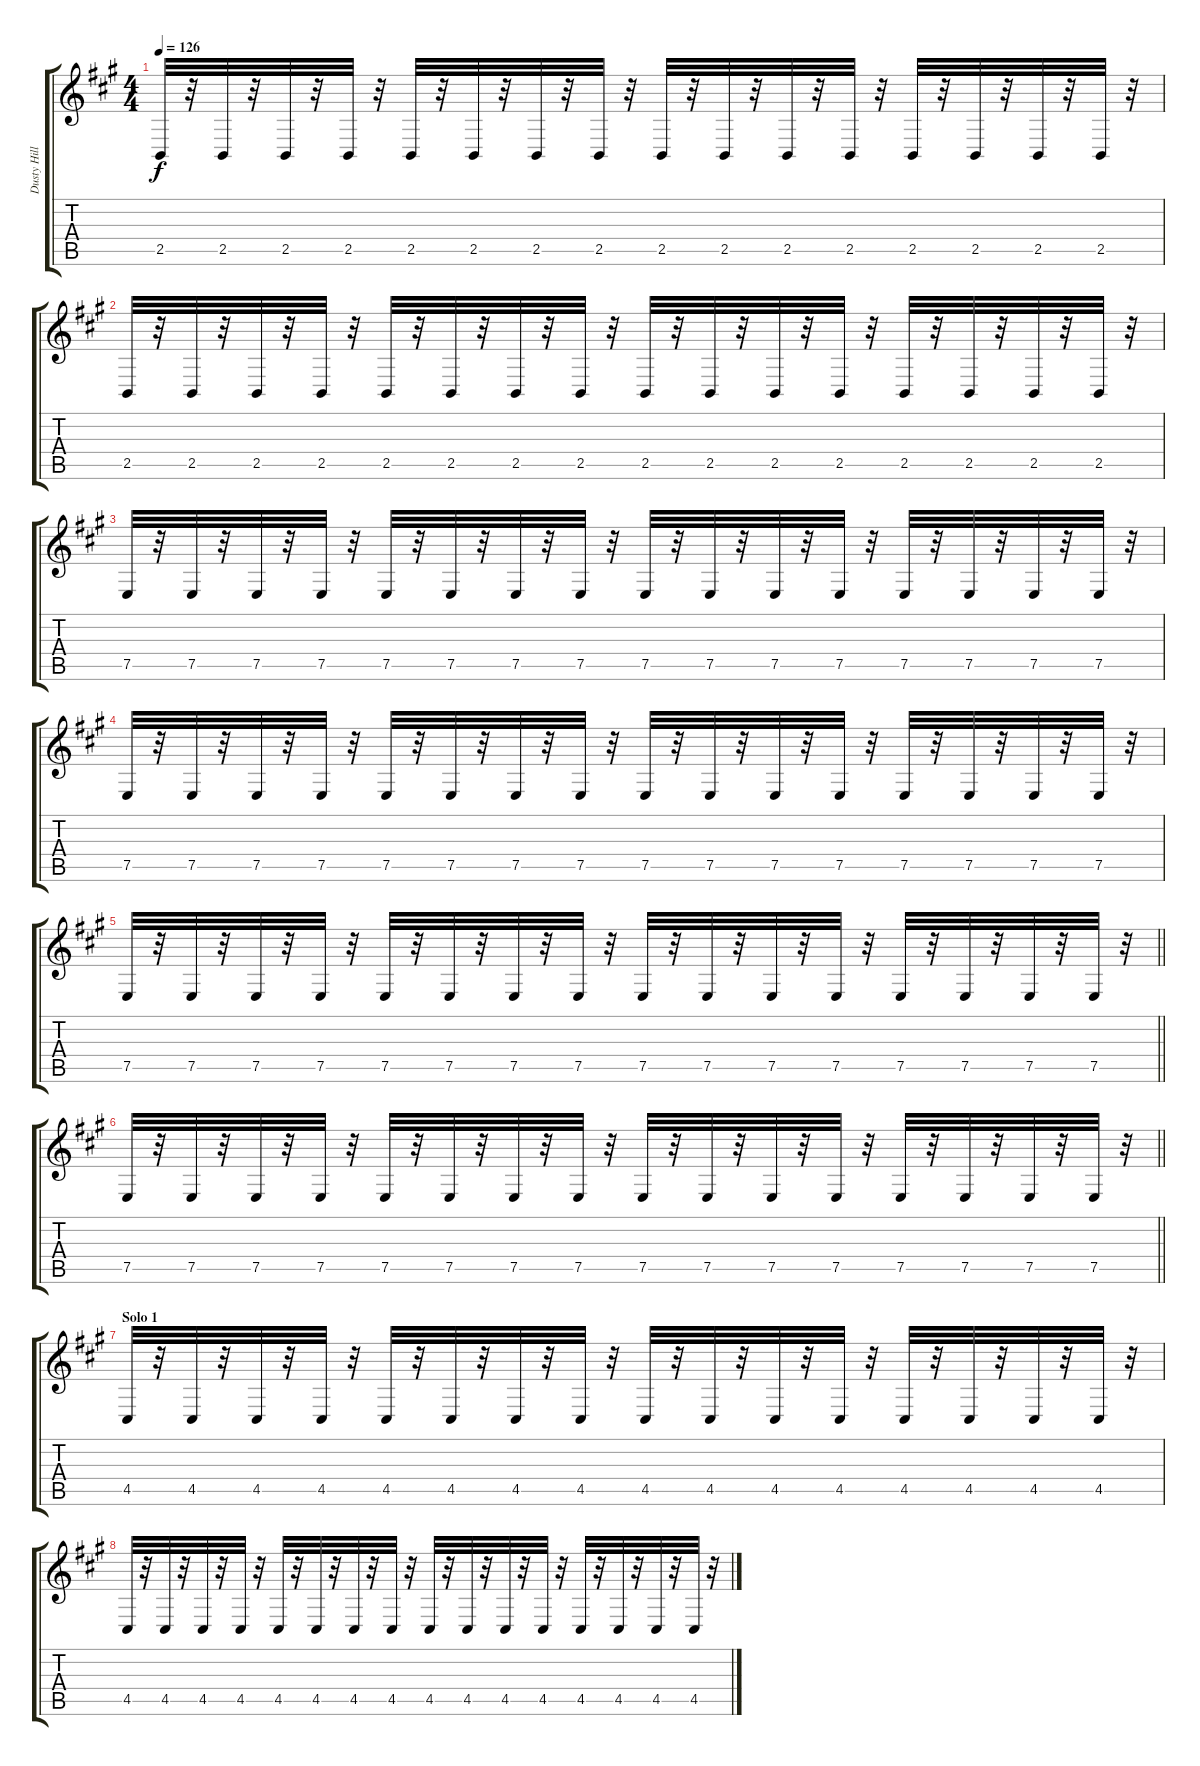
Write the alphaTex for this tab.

\track ("Dusty Hill: Synth" "Dusty Hill") {instrument lead2sawtooth}
\staff {score tabs}
\tuning (E4 B3 G3 D3 A2 E2) {hide}
\ts (4 4)
\tempo 126
\clef g2
\ks a
2.5.32{dy f} r.32 2.5.32 r.32 2.5.32 r.32 2.5.32 r.32 2.5.32 r.32 2.5.32 r.32 2.5.32 r.32 2.5.32 r.32 2.5.32 r.32 2.5.32 r.32 2.5.32 r.32 2.5.32 r.32 2.5.32 r.32 2.5.32 r.32 2.5.32 r.32 2.5.32 r.32 |
2.5.32 r.32 2.5.32 r.32 2.5.32 r.32 2.5.32 r.32 2.5.32 r.32 2.5.32 r.32 2.5.32 r.32 2.5.32 r.32 2.5.32 r.32 2.5.32 r.32 2.5.32 r.32 2.5.32 r.32 2.5.32 r.32 2.5.32 r.32 2.5.32 r.32 2.5.32 r.32 |
7.5.32 r.32 7.5.32 r.32 7.5.32 r.32 7.5.32 r.32 7.5.32 r.32 7.5.32 r.32 7.5.32 r.32 7.5.32 r.32 7.5.32 r.32 7.5.32 r.32 7.5.32 r.32 7.5.32 r.32 7.5.32 r.32 7.5.32 r.32 7.5.32 r.32 7.5.32 r.32 |
7.5.32 r.32 7.5.32 r.32 7.5.32 r.32 7.5.32 r.32 7.5.32 r.32 7.5.32 r.32 7.5.32 r.32 7.5.32 r.32 7.5.32 r.32 7.5.32 r.32 7.5.32 r.32 7.5.32 r.32 7.5.32 r.32 7.5.32 r.32 7.5.32 r.32 7.5.32 r.32 |
\barLineRight lightlight
7.5.32 r.32 7.5.32 r.32 7.5.32 r.32 7.5.32 r.32 7.5.32 r.32 7.5.32 r.32 7.5.32 r.32 7.5.32 r.32 7.5.32 r.32 7.5.32 r.32 7.5.32 r.32 7.5.32 r.32 7.5.32 r.32 7.5.32 r.32 7.5.32 r.32 7.5.32 r.32 |
\barLineRight lightlight
7.5.32 r.32 7.5.32 r.32 7.5.32 r.32 7.5.32 r.32 7.5.32 r.32 7.5.32 r.32 7.5.32 r.32 7.5.32 r.32 7.5.32 r.32 7.5.32 r.32 7.5.32 r.32 7.5.32 r.32 7.5.32 r.32 7.5.32 r.32 7.5.32 r.32 7.5.32 r.32 |
\section ("" "Solo 1")
4.5.32 r.32 4.5.32 r.32 4.5.32 r.32 4.5.32 r.32 4.5.32 r.32 4.5.32 r.32 4.5.32 r.32 4.5.32 r.32 4.5.32 r.32 4.5.32 r.32 4.5.32 r.32 4.5.32 r.32 4.5.32 r.32 4.5.32 r.32 4.5.32 r.32 4.5.32 r.32 |
4.5.32 r.32 4.5.32 r.32 4.5.32 r.32 4.5.32 r.32 4.5.32 r.32 4.5.32 r.32 4.5.32 r.32 4.5.32 r.32 4.5.32 r.32 4.5.32 r.32 4.5.32 r.32 4.5.32 r.32 4.5.32 r.32 4.5.32 r.32 4.5.32 r.32 4.5.32 r.32
